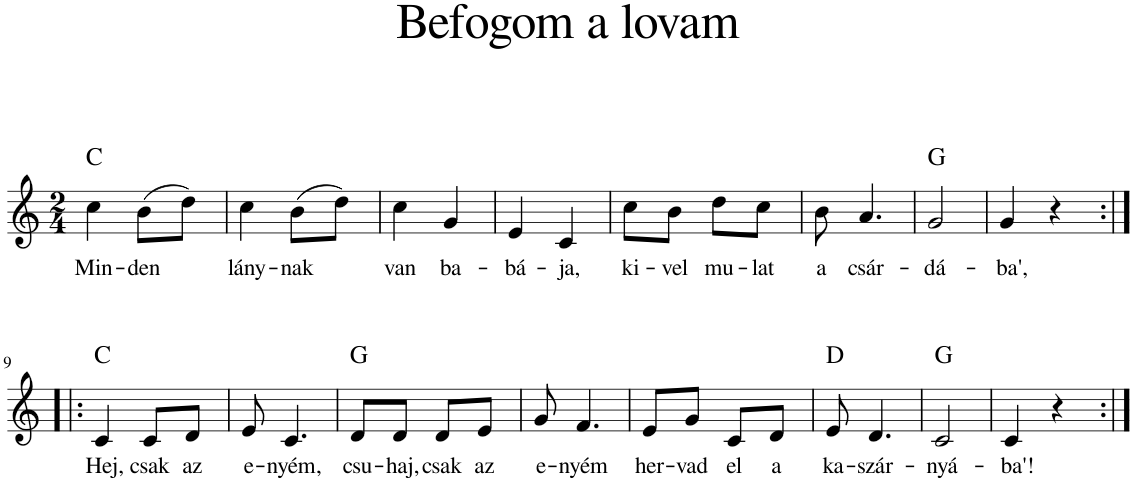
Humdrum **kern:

**kern	**text	**harte
*part1	*part1	*part1
*staff1	*staff1	*
*I"Piano	*	*
*I'Pno	*	*
*clefG2	*	*
*k[]	*	*
*M2/4	*	*
=1	=1	=1
!	!LO:LY:b	!
4cc\	Min-	C:maj
!	!LO:LY:b	!
(8b\L	-den	.
8dd\J)	.	.
=2	=2	=2
!	!LO:LY:b	!
4cc\	lány-	.
!	!LO:LY:b	!
(8b\L	-nak	.
8dd\J)	.	.
=3	=3	=3
!	!LO:LY:b	!
4cc\	van	.
!	!LO:LY:b	!
4g/	ba-	.
=4	=4	=4
!	!LO:LY:b	!
4e/	-bá-	.
!	!LO:LY:b	!
4c/	-ja,	.
=5	=5	=5
!	!LO:LY:b	!
8cc\L	ki-	.
!	!LO:LY:b	!
8b\J	-vel	.
!	!LO:LY:b	!
8dd\L	mu-	.
!	!LO:LY:b	!
8cc\J	-lat	.
=6	=6	=6
!	!LO:LY:b	!
8b\	a	.
!	!LO:LY:b	!
4.a/	csár-	.
=7	=7	=7
!	!LO:LY:b	!
2g/	-dá-	G:maj
=8	=8	=8
!	!LO:LY:b	!
4g/	-ba',	.
4r	.	.
!!LO:LB:g=z
=9:|!|:	=9:|!|:	=9:|!|:
!	!LO:LY:b	!
4c/	Hej,	C:maj
!	!LO:LY:b	!
8c/L	csak	.
!	!LO:LY:b	!
8d/J	az	.
=10	=10	=10
!	!LO:LY:b	!
8e/	e-	.
!	!LO:LY:b	!
4.c/	-nyém,	.
=11	=11	=11
!	!LO:LY:b	!
8d/L	csu-	G:maj
!	!LO:LY:b	!
8d/J	-haj,	.
!	!LO:LY:b	!
8d/L	csak	.
!	!LO:LY:b	!
8e/J	az	.
=12	=12	=12
!	!LO:LY:b	!
8g/	e-	.
!	!LO:LY:b	!
4.f/	-nyém	.
=13	=13	=13
!	!LO:LY:b	!
8e/L	her-	.
!	!LO:LY:b	!
8g/J	-vad	.
!	!LO:LY:b	!
8c/L	el	.
!	!LO:LY:b	!
8d/J	a	.
=14	=14	=14
!	!LO:LY:b	!
8e/	ka-	D:maj
!	!LO:LY:b	!
4.d/	-szár-	.
=15	=15	=15
!	!LO:LY:b	!
2c/	-nyá-	G:maj
=16	=16	=16
!	!LO:LY:b	!
4c/	-ba'!	.
4r	.	.
=:|!	=:|!	=:|!
*-	*-	*-
